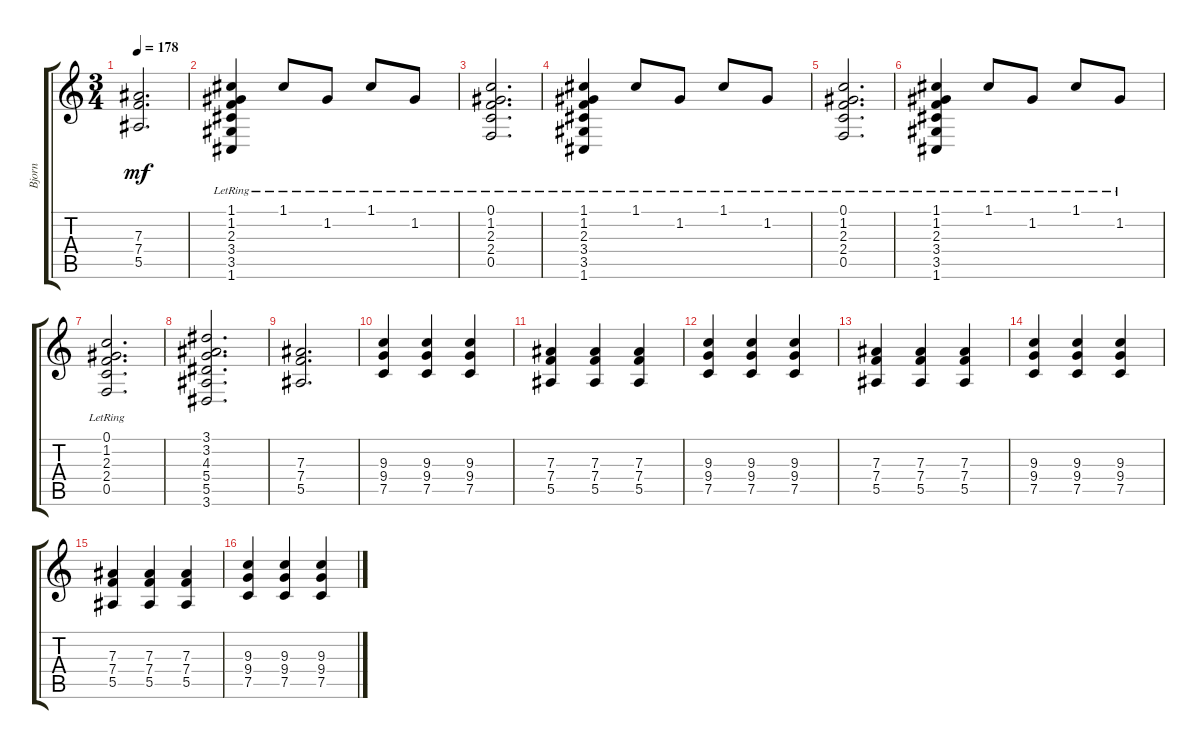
\track ("Bjorn" "Bjorn") {instrument overdrivenguitar}
\staff {score tabs}
\tuning (C4 G3 Eb3 Bb2 F2 C2) {hide}
\ts (3 4)
\tempo 178
\clef g2
\ks c
(7.3 7.4 5.5).2{d dy mf} |
(1.1{lr} 1.2{lr} 2.3{lr} 3.4{lr} 3.5{lr} 1.6{lr}).4 1.1{lr}.8 1.2{lr}.8 1.1{lr}.8 1.2{lr}.8 |
(0.1{lr} 1.2{lr} 2.3{lr} 2.4{lr} 0.5{lr}).2{d} |
(1.1{lr} 1.2{lr} 2.3{lr} 3.4{lr} 3.5{lr} 1.6{lr}).4 1.1{lr}.8 1.2{lr}.8 1.1{lr}.8 1.2{lr}.8 |
(0.1{lr} 1.2{lr} 2.3{lr} 2.4{lr} 0.5{lr}).2{d} |
(1.1{lr} 1.2{lr} 2.3{lr} 3.4{lr} 3.5{lr} 1.6{lr}).4 1.1{lr}.8 1.2{lr}.8 1.1{lr}.8 1.2{lr}.8 |
(0.1{lr} 1.2{lr} 2.3{lr} 2.4{lr} 0.5{lr}).2{d} |
(3.1 3.2 4.3 5.4 5.5 3.6).2{d} |
(7.3 7.4 5.5).2{d volume 12 balance 4} |
(9.3 9.4 7.5).4 (9.3 9.4 7.5).4 (9.3 9.4 7.5).4 |
(7.3 7.4 5.5).4 (7.3 7.4 5.5).4 (7.3 7.4 5.5).4 |
(9.3 9.4 7.5).4 (9.3 9.4 7.5).4 (9.3 9.4 7.5).4 |
(7.3 7.4 5.5).4 (7.3 7.4 5.5).4 (7.3 7.4 5.5).4 |
(9.3 9.4 7.5).4 (9.3 9.4 7.5).4 (9.3 9.4 7.5).4 |
(7.3 7.4 5.5).4 (7.3 7.4 5.5).4 (7.3 7.4 5.5).4 |
(9.3 9.4 7.5).4 (9.3 9.4 7.5).4 (9.3 9.4 7.5).4
